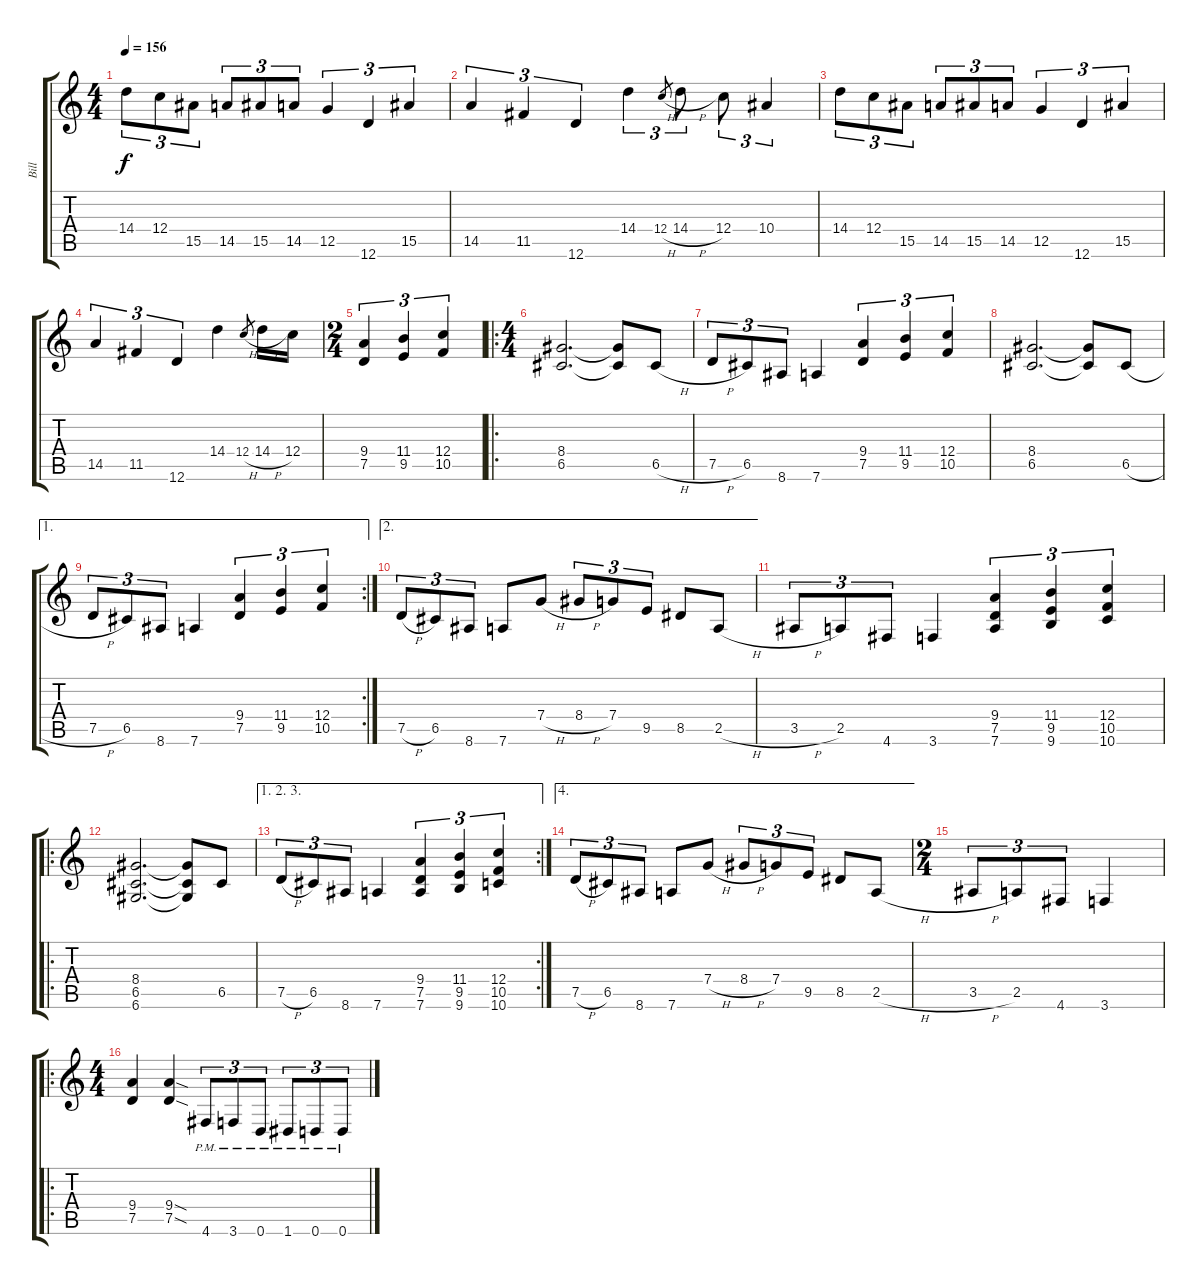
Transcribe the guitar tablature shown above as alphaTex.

\track ("Bill" "Bill") {instrument distortionguitar}
\staff {score tabs}
\tuning (D4 A3 F3 C3 G2 D2) {hide}
\ts (4 4)
\tempo 156
\clef g2
\ks c
14.4.8{tu (3 2) dy f} 12.4.8{tu (3 2)} 15.5.8{tu (3 2)} 14.5.8{tu (3 2)} 15.5.8{tu (3 2)} 14.5.8{tu (3 2)} 12.5.4{tu (3 2)} 12.6.4{tu (3 2)} 15.5.4{tu (3 2)} |
14.5.4{tu (3 2)} 11.5.4{tu (3 2)} 12.6.4{tu (3 2)} 14.4.4{tu (3 2)} 12.4{h}.8{gr} 14.4{h}.8{tu (3 2)} 12.4.8{tu (3 2)} 10.4.4{tu (3 2)} |
14.4.8{tu (3 2)} 12.4.8{tu (3 2)} 15.5.8{tu (3 2)} 14.5.8{tu (3 2)} 15.5.8{tu (3 2)} 14.5.8{tu (3 2)} 12.5.4{tu (3 2)} 12.6.4{tu (3 2)} 15.5.4{tu (3 2)} |
14.5.4{tu (3 2)} 11.5.4{tu (3 2)} 12.6.4{tu (3 2)} 14.4.4 12.4{h}.8{gr} 14.4{h}.16 12.4.16 |
\ts (2 4)
(9.4 7.5).4{tu (3 2)} (11.4 9.5).4{tu (3 2)} (12.4 10.5).4{tu (3 2)} |
\ro
\ts (4 4)
(8.4 6.5).2{d} (8.4{t} 6.5{t}).8 6.5{h}.8 |
7.5{h}.8{tu (3 2)} 6.5.8{tu (3 2)} 8.6.8{tu (3 2)} 7.6.4 (9.4 7.5).4{tu (3 2)} (11.4 9.5).4{tu (3 2)} (12.4 10.5).4{tu (3 2)} |
(8.4 6.5).2{d} (8.4{t} 6.5{t}).8 6.5{h}.8 |
\ae 1
\rc 2
7.5{h}.8{tu (3 2)} 6.5.8{tu (3 2)} 8.6.8{tu (3 2)} 7.6.4 (9.4 7.5).4{tu (3 2)} (11.4 9.5).4{tu (3 2)} (12.4 10.5).4{tu (3 2)} |
\ae 2
7.5{h}.8{tu (3 2)} 6.5.8{tu (3 2)} 8.6.8{tu (3 2)} 7.6.8 7.4{h}.8 8.4{h}.8{tu (3 2)} 7.4.8{tu (3 2)} 9.5.8{tu (3 2)} 8.5.8 2.5{h}.8 |
3.5{h}.8{tu (3 2)} 2.5.8{tu (3 2)} 4.6.8{tu (3 2)} 3.6.4 (9.4 7.5 7.6).4{tu (3 2)} (11.4 9.5 9.6).4{tu (3 2)} (12.4 10.5 10.6).4{tu (3 2)} |
\ro
(8.4 6.5 6.6).2{d} (8.4{t} 6.5{t} 6.6{t}).8 6.5.8 |
\ae (1 2 3)
\rc 2
7.5{h}.8{tu (3 2)} 6.5.8{tu (3 2)} 8.6.8{tu (3 2)} 7.6.4 (9.4 7.5 7.6).4{tu (3 2)} (11.4 9.5 9.6).4{tu (3 2)} (12.4 10.5 10.6).4{tu (3 2)} |
\ae 4
7.5{h}.8{tu (3 2)} 6.5.8{tu (3 2)} 8.6.8{tu (3 2)} 7.6.8 7.4{h}.8 8.4{h}.8{tu (3 2)} 7.4.8{tu (3 2)} 9.5.8{tu (3 2)} 8.5.8 2.5{h}.8 |
\ts (2 4)
3.5{h}.8{tu (3 2)} 2.5.8{tu (3 2)} 4.6.8{tu (3 2)} 3.6.4 |
\ro
\ts (4 4)
(9.4 7.5).4 (9.4{sod} 7.5{sod}).4 4.6{pm}.8{tu (3 2)} 3.6{pm}.8{tu (3 2)} 0.6{pm}.8{tu (3 2)} 1.6{pm}.8{tu (3 2)} 0.6{pm}.8{tu (3 2)} 0.6{pm}.8{tu (3 2)}
